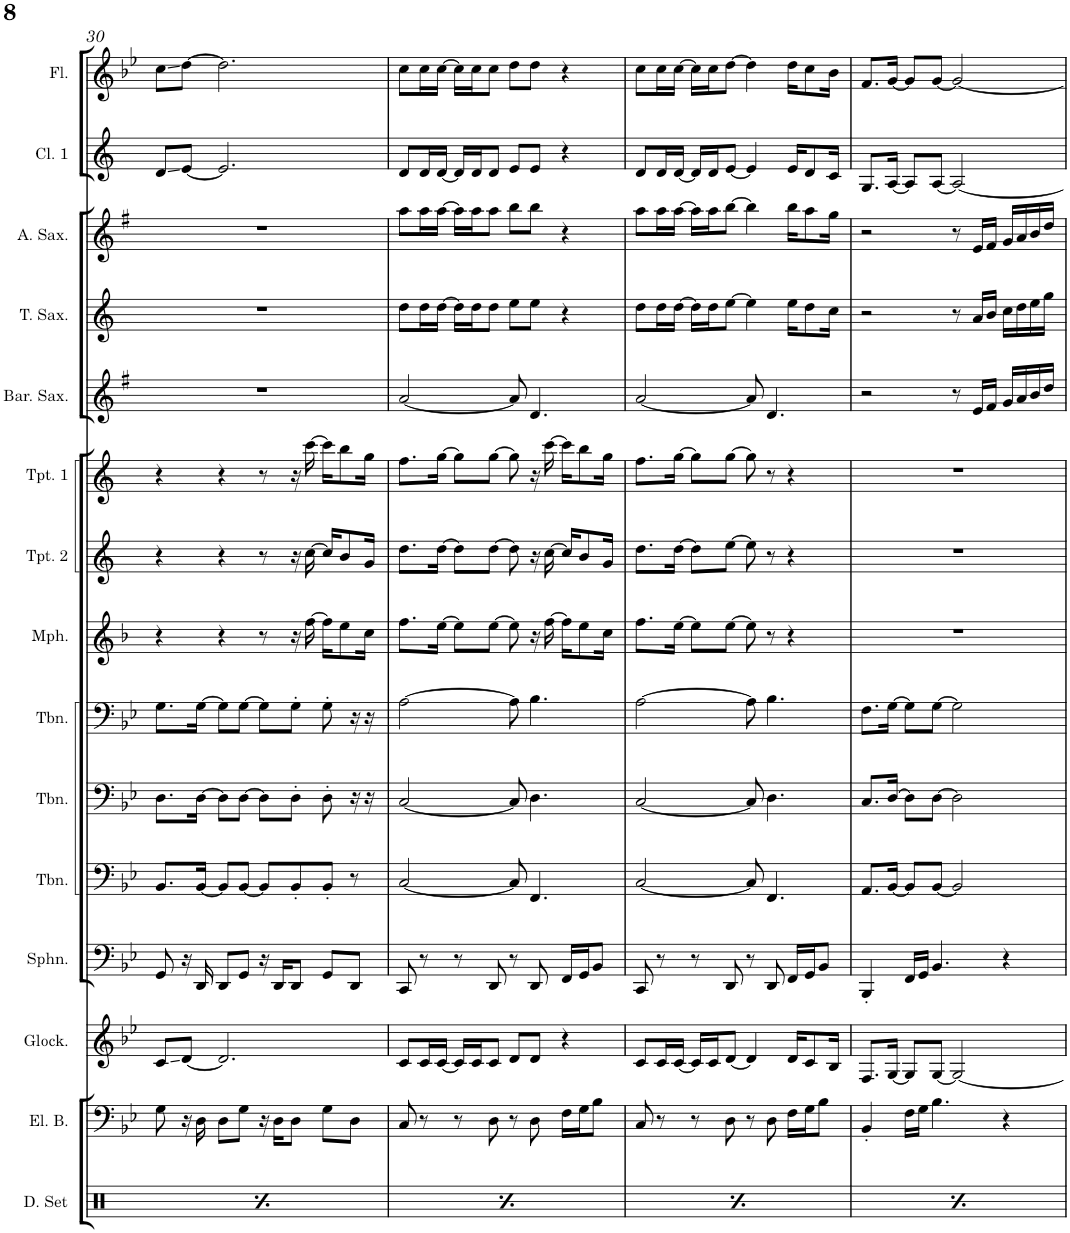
**kern	**kern	**kern	**kern	**kern	**kern	**kern	**kern	**kern	**kern	**kern	**kern	**kern	**kern	**kern
*part15	*part14	*part13	*part12	*part11	*part10	*part9	*part8	*part7	*part6	*part5	*part4	*part3	*part2	*part1
*staff15	*staff14	*staff13	*staff12	*staff11	*staff10	*staff9	*staff8	*staff7	*staff6	*staff5	*staff4	*staff3	*staff2	*staff1
*I"Drumset	*I"Electric Bass	*I"Glockenspiel	*I"Sousaphone	*I"Trombone	*I"Trombone	*I"Trombone	*I"Mellophone	*I"Trumpet 2	*I"Trumpet 1	*I"Baritone Sax	*I"Tenor Sax	*I"Alto Sax	*I"Clarinet 1	*I"Flute
*I'D. Set	*I'El. B.	*I'Glock.	*I'Sphn.	*I'Tbn.	*I'Tbn.	*I'Tbn.	*I'Mph.	*I'Tpt. 2	*I'Tpt. 1	*I'Bar. Sax.	*I'T. Sax.	*I'A. Sax.	*I'Cl. 1	*I'Fl.
!!LO:PB:g=z
*clefX	*clefF4	*clefG2	*clefF4	*clefF4	*clefF4	*clefF4	*clefG2	*clefG2	*clefG2	*clefG2	*clefG2	*clefG2	*clefG2	*clefG2
*	*Trd7c12	*Trd-14c-24	*	*	*	*	*Trd4c7	*Trd1c2	*Trd1c2	*Trd12c21	*Trd8c14	*Trd5c9	*Trd1c2	*
*k[]	*k[b-e-]	*k[b-e-]	*k[b-e-]	*k[b-e-]	*k[b-e-]	*k[b-e-]	*k[b-]	*k[]	*k[]	*k[f#]	*k[]	*k[f#]	*k[]	*k[b-e-]
*M4/4	*M4/4	*M4/4	*M4/4	*M4/4	*M4/4	*M4/4	*M4/4	*M4/4	*M4/4	*M4/4	*M4/4	*M4/4	*M4/4	*M4/4
=30	=30	=30	=30	=30	=30	=30	=30	=30	=30	=30	=30	=30	=30	=30
*^	*	*	*	*	*	*	*	*	*	*	*	*	*	*
8r	4Rf\	8G\	8c/L	8GG/	8.BB-/L	8.D\L	8.G\L	4r	4r	4r	1r	1r	1r	8d/L	8cc\L
8Ree/L	.	16r	[8d/J	16r	.	.	.	.	.	.	.	.	.	[8e/J	[8dd\J
.	.	16D\	.	16DD/	[16BB-/Jk	[16D\Jk	[16G\Jk	.	.	.	.	.	.	.	.
8Rcc/	4Rf\	8D\L	2.d/]	8DD/L	8BB-/L]	8D\L]	8G\L]	4r	4r	4r	.	.	.	2.e/]	2.dd\]
8Ree/J	.	8G\J	.	8GG/J	[8BB-/J	[8D\J	[8G\J	.	.	.	.	.	.	.	.
8r	4Rf\	16r	.	16r	8BB-/L]	8D\L]	8G\L]	8r	8r	8r	.	.	.	.	.
.	.	16D\KL	.	16DD/KL	.	.	.	.	.	.	.	.	.	.	.
8Ree/L	.	8D\J	.	8DD/J	8BB-'/	8D'\J	8G'\J	16r	16r	16r	.	.	.	.	.
.	.	.	.	.	.	.	.	[16ff\	[16cc\	[16ccc\	.	.	.	.	.
8Rcc/	4Rf\	8G\L	.	8GG/L	8BB-'/J	8D'\	8G'\	16ff\KL]	16cc/KL]	16ccc\KL]	.	.	.	.	.
.	.	.	.	.	.	.	.	8ee\	8b/	8bb\	.	.	.	.	.
8Ree/J	.	8D\J	.	8DD/J	8r	16r	16r	.	.	.	.	.	.	.	.
.	.	.	.	.	.	16r	16r	16cc\Jk	16g/Jk	16gg\Jk	.	.	.	.	.
=31	=31	=31	=31	=31	=31	=31	=31	=31	=31	=31	=31	=31	=31	=31	=31
8r	4Rf\	8C/	8c/L	8CC/	[2C/	[2C/	[2A\	8.ff\L	8.dd\L	8.ff\L	[2a/	8dd\L	8aa\L	8d/L	8cc\L
8Ree/L	.	8r	16c/L	8r	.	.	.	.	.	.	.	16dd\L	16aa\L	16d/L	16cc\L
.	.	.	[16c/JJ	.	.	.	.	[16ee\Jk	[16dd\Jk	[16gg\Jk	.	[16dd\JJ	[16aa\JJ	[16d/JJ	[16cc\JJ
8Rcc/	4Rf\	8r	16c/LL]	8r	.	.	.	8ee\L]	8dd\L]	8gg\L]	.	16dd\LL]	16aa\LL]	16d/LL]	16cc\LL]
.	.	.	16c/J	.	.	.	.	.	.	.	.	16dd\J	16aa\J	16d/J	16cc\J
8Ree/J	.	8D\	8c/J	8DD/	.	.	.	[8ee\J	[8dd\J	[8gg\J	.	8dd\J	8aa\J	8d/J	8cc\J
8r	4Rf\	8r	8d/L	8r	8C/]	8C/]	8A\]	8ee\]	8dd\]	8gg\]	8a/]	8ee\L	8bb\L	8e/L	8dd\L
8Ree/L	.	8D\	8d/J	8DD/	4.FF/	4.D\	4.B-\	16r	16r	16r	4.d/	8ee\J	8bb\J	8e/J	8dd\J
.	.	.	.	.	.	.	.	[16ff\	[16cc\	[16ccc\	.	.	.	.	.
8Rcc/	4Rf\	16F\LL	4r	16FF/LL	.	.	.	16ff\KL]	16cc/KL]	16ccc\KL]	.	4r	4r	4r	4r
.	.	16G\J	.	16GG/J	.	.	.	8ee\	8b/	8bb\	.	.	.	.	.
8Ree/J	.	8B-\J	.	8BB-/J	.	.	.	.	.	.	.	.	.	.	.
.	.	.	.	.	.	.	.	16cc\Jk	16g/Jk	16gg\Jk	.	.	.	.	.
=32	=32	=32	=32	=32	=32	=32	=32	=32	=32	=32	=32	=32	=32	=32	=32
8r	4Rf\	8C/	8c/L	8CC/	[2C/	[2C/	[2A\	8.ff\L	8.dd\L	8.ff\L	[2a/	8dd\L	8aa\L	8d/L	8cc\L
8Ree/L	.	8r	16c/L	8r	.	.	.	.	.	.	.	16dd\L	16aa\L	16d/L	16cc\L
.	.	.	[16c/JJ	.	.	.	.	[16ee\Jk	[16dd\Jk	[16gg\Jk	.	[16dd\JJ	[16aa\JJ	[16d/JJ	[16cc\JJ
8Rcc/	4Rf\	8r	16c/LL]	8r	.	.	.	8ee\L]	8dd\L]	8gg\L]	.	16dd\LL]	16aa\LL]	16d/LL]	16cc\LL]
.	.	.	16c/J	.	.	.	.	.	.	.	.	16dd\J	16aa\J	16d/J	16cc\J
8Ree/J	.	8D\	[8d/J	8DD/	.	.	.	[8ee\J	[8ee\J	[8gg\J	.	[8ee\J	[8bb\J	[8e/J	[8dd\J
8r	4Rf\	8r	4d/]	8r	8C/]	8C/]	8A\]	8ee\]	8ee\]	8gg\]	8a/]	4ee\]	4bb\]	4e/]	4dd\]
8Ree/L	.	8D\	.	8DD/	4.FF/	4.D\	4.B-\	8r	8r	8r	4.d/	.	.	.	.
8Rcc/	4Rf\	16F\LL	16d/KL	16FF/LL	.	.	.	4r	4r	4r	.	16ee\KL	16bb\KL	16e/KL	16dd\KL
.	.	16G\J	8c/	16GG/J	.	.	.	.	.	.	.	8dd\	8aa\	8d/	8cc\
8Ree/J	.	8B-\J	.	8BB-/J	.	.	.	.	.	.	.	.	.	.	.
.	.	.	16B-/Jk	.	.	.	.	.	.	.	.	16cc\Jk	16gg\Jk	16c/Jk	16b-\Jk
=33	=33	=33	=33	=33	=33	=33	=33	=33	=33	=33	=33	=33	=33	=33	=33
8r	4Rf\	4BB-'/	8.F/L	4BBB-'/	8.AA/L	8.C/L	8.F\L	1r	1r	1r	2r	2r	2r	8.G/L	8.f/L
8Ree/L	.	.	.	.	.	.	.	.	.	.	.	.	.	.	.
.	.	.	[16G/Jk	.	[16BB-/Jk	[16D/Jk	[16G\Jk	.	.	.	.	.	.	[16A/Jk	[16g/Jk
8Rcc/	4Rf\	16F\LL	8G/L]	16FF/LL	8BB-/L]	8D\L]	8G\L]	.	.	.	.	.	.	8A/L]	8g/L]
.	.	16G\JJ	.	16GG/JJ	.	.	.	.	.	.	.	.	.	.	.
8Ree/J	.	4.B-\	[8G/J	4.BB-/	[8BB-/J	[8D\J	[8G\J	.	.	.	.	.	.	[8A/J	[8g/J
8r	4Rf\	.	2G/_	.	2BB-/]	2D\]	2G\]	.	.	.	8r	8r	8r	2A/_	2g/_
8Ree/L	.	.	.	.	.	.	.	.	.	.	16e/LL	16a/LL	16e/LL	.	.
.	.	.	.	.	.	.	.	.	.	.	16f#/JJ	16b/JJ	16f#/JJ	.	.
8Rcc/	4Rf\	4r	.	4r	.	.	.	.	.	.	16g/LL	16cc\LL	16g/LL	.	.
.	.	.	.	.	.	.	.	.	.	.	16a/	16dd\	16a/	.	.
8Ree/J	.	.	.	.	.	.	.	.	.	.	16b/	16ee\	16b/	.	.
.	.	.	.	.	.	.	.	.	.	.	16dd/JJ	16gg\JJ	16dd/JJ	.	.
*v	*v	*	*	*	*	*	*	*	*	*	*	*	*	*	*
=	=	=	=	=	=	=	=	=	=	=	=	=	=	=
*-	*-	*-	*-	*-	*-	*-	*-	*-	*-	*-	*-	*-	*-	*-
